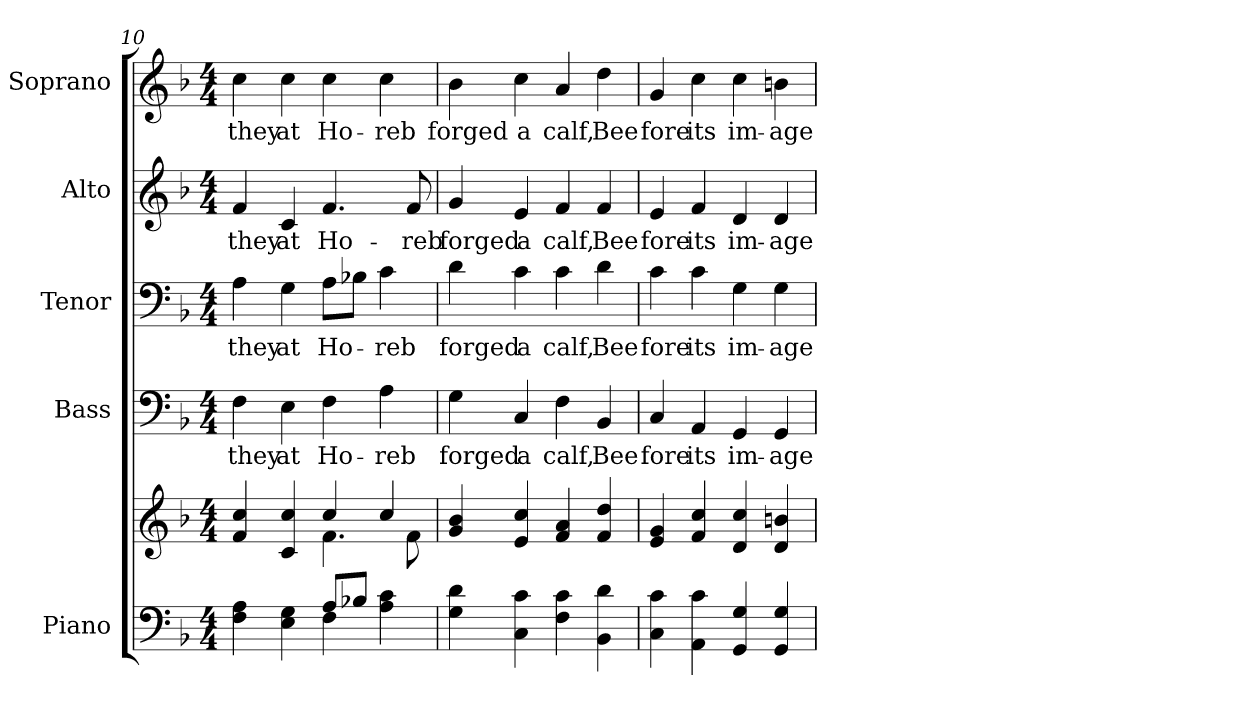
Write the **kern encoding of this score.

**kern	**kern	**kern	**text	**kern	**text	**kern	**text	**kern	**text
*part5	*part5	*part4	*part4	*part3	*part3	*part2	*part2	*part1	*part1
*staff6	*staff5	*staff4	*staff4	*staff3	*staff3	*staff2	*staff2	*staff1	*staff1
*I"Piano	*	*I"Bass	*	*I"Tenor	*	*I"Alto	*	*I"Soprano	*
*I'Pno.	*	*I'B.	*	*I'T.	*	*I'A.	*	*I'S.	*
!!LO:PB:g=z
*clefF4	*clefG2	*clefF4	*	*clefF4	*	*clefG2	*	*clefG2	*
*k[b-]	*k[b-]	*k[b-]	*	*k[b-]	*	*k[b-]	*	*k[b-]	*
*F:	*F:	*F:	*	*F:	*	*F:	*	*F:	*
*M4/4	*M4/4	*M4/4	*	*M4/4	*	*M4/4	*	*M4/4	*
=10	=10	=10	=10	=10	=10	=10	=10	=10	=10
*^	*^	*	*	*	*	*	*	*	*
!	!	!	!	!	!LO:LY:b:color=#000000	!	!	!	!	!	!
!	!	!	!	!	!	!	!LO:LY:b:color=#000000	!	!	!	!
!	!	!	!	!	!	!	!	!	!LO:LY:b:color=#000000	!	!
!	!	!	!	!	!	!	!	!	!	!	!LO:LY:b:color=#000000
4Fi\ 4Ai	2ryy	4fi/ 4cci	2ryy	4Fi\	they	4Ai\	they	4fi/	they	4cci\	they
!	!	!	!	!	!LO:LY:b:color=#000000	!	!	!	!	!	!
!	!	!	!	!	!	!	!LO:LY:b:color=#000000	!	!	!	!
!	!	!	!	!	!	!	!	!	!LO:LY:b:color=#000000	!	!
!	!	!	!	!	!	!	!	!	!	!	!LO:LY:b:color=#000000
4Ei\ 4Gi	.	4ci/ 4cci	.	4Ei\	at	4Gi\	at	4ci/	at	4cci\	at
!	!	!	!	!	!LO:LY:b:color=#000000	!	!	!	!	!	!
!	!	!	!	!	!	!	!LO:LY:b:color=#000000	!	!	!	!
!	!	!	!	!	!	!	!	!	!LO:LY:b:color=#000000	!	!
!	!	!	!	!	!	!	!	!	!	!	!LO:LY:b:color=#000000
8Ai/L	4Fi\	4cci/	4.fi\	4Fi\	Ho-	8Ai\L	Ho-	4.fi/	Ho-	4cci\	Ho-
8B-Xi/J	.	.	.	.	.	8B-Xi\J	.	.	.	.	.
!	!	!	!	!	!LO:LY:b:color=#000000	!	!	!	!	!	!
!	!	!	!	!	!	!	!LO:LY:b:color=#000000	!	!	!	!
!	!	!	!	!	!	!	!	!	!	!	!LO:LY:b:color=#000000
4Ai\ 4ci	4ryy	4cci/	.	4Ai\	-reb	4ci\	-reb	.	.	4cci\	-reb
!	!	!	!	!	!	!	!	!	!LO:LY:b:color=#000000	!	!
.	.	.	8fi\	.	.	.	.	8fi/	-reb	.	.
*v	*v	*	*	*	*	*	*	*	*	*	*
*	*v	*v	*	*	*	*	*	*	*	*
=11	=11	=11	=11	=11	=11	=11	=11	=11	=11
*	*^	*	*	*	*	*	*	*	*
!	!	!	!	!LO:LY:b:color=#000000	!	!	!	!	!	!
*	*v	*v	*	*	*	*	*	*	*	*
*	*^	*	*	*	*	*	*	*	*
!	!	!	!	!	!	!LO:LY:b:color=#000000	!	!	!	!
*	*v	*v	*	*	*	*	*	*	*	*
*	*^	*	*	*	*	*	*	*	*
!	!	!	!	!	!	!	!	!LO:LY:b:color=#000000	!	!
*	*v	*v	*	*	*	*	*	*	*	*
*	*^	*	*	*	*	*	*	*	*
!	!	!	!	!	!	!	!	!	!	!LO:LY:b:color=#000000
*	*v	*v	*	*	*	*	*	*	*	*
4Gi\ 4di	4gi/ 4b-i	4Gi\	forged	4di\	forged	4gi/	forged	4b-i\	forged
!	!	!	!LO:LY:b:color=#000000	!	!	!	!	!	!
!	!	!	!	!	!LO:LY:b:color=#000000	!	!	!	!
!	!	!	!	!	!	!	!LO:LY:b:color=#000000	!	!
!	!	!	!	!	!	!	!	!	!LO:LY:b:color=#000000
4Ci\ 4ci	4ei/ 4cci	4Ci/	a	4ci\	a	4ei/	a	4cci\	a
!	!	!	!LO:LY:b:color=#000000	!	!	!	!	!	!
!	!	!	!	!	!LO:LY:b:color=#000000	!	!	!	!
!	!	!	!	!	!	!	!LO:LY:b:color=#000000	!	!
!	!	!	!	!	!	!	!	!	!LO:LY:b:color=#000000
4Fi\ 4ci	4fi/ 4ai	4Fi\	calf,	4ci\	calf,	4fi/	calf,	4ai/	calf,
!	!	!	!LO:LY:b:color=#000000	!	!	!	!	!	!
!	!	!	!	!	!LO:LY:b:color=#000000	!	!	!	!
!	!	!	!	!	!	!	!LO:LY:b:color=#000000	!	!
!	!	!	!	!	!	!	!	!	!LO:LY:b:color=#000000
4BB-i\ 4di	4fi/ 4ddi	4BB-i/	Bee	4di\	Bee	4fi/	Bee	4ddi\	Bee
=12	=12	=12	=12	=12	=12	=12	=12	=12	=12
!	!	!	!LO:LY:b:color=#000000	!	!	!	!	!	!
!	!	!	!	!	!LO:LY:b:color=#000000	!	!	!	!
!	!	!	!	!	!	!	!LO:LY:b:color=#000000	!	!
!	!	!	!	!	!	!	!	!	!LO:LY:b:color=#000000
4Ci\ 4ci	4ei/ 4gi	4Ci/	fore	4ci\	fore	4ei/	fore	4gi/	fore
!	!	!	!LO:LY:b:color=#000000	!	!	!	!	!	!
!	!	!	!	!	!LO:LY:b:color=#000000	!	!	!	!
!	!	!	!	!	!	!	!LO:LY:b:color=#000000	!	!
!	!	!	!	!	!	!	!	!	!LO:LY:b:color=#000000
4AAi\ 4ci	4fi/ 4cci	4AAi/	its	4ci\	its	4fi/	its	4cci\	its
!	!	!	!LO:LY:b:color=#000000	!	!	!	!	!	!
!	!	!	!	!	!LO:LY:b:color=#000000	!	!	!	!
!	!	!	!	!	!	!	!LO:LY:b:color=#000000	!	!
!	!	!	!	!	!	!	!	!	!LO:LY:b:color=#000000
4GGi/ 4Gi	4di/ 4cci	4GGi/	im-	4Gi\	im-	4di/	im-	4cci\	im-
!	!	!	!LO:LY:b:color=#000000	!	!	!	!	!	!
!	!	!	!	!	!LO:LY:b:color=#000000	!	!	!	!
!	!	!	!	!	!	!	!LO:LY:b:color=#000000	!	!
!	!	!	!	!	!	!	!	!	!LO:LY:b:color=#000000
4GGi/ 4Gi	4di/ 4bni	4GGi/	-age	4Gi\	-age	4di/	-age	4bni\	-age
=	=	=	=	=	=	=	=	=	=
*-	*-	*-	*-	*-	*-	*-	*-	*-	*-
